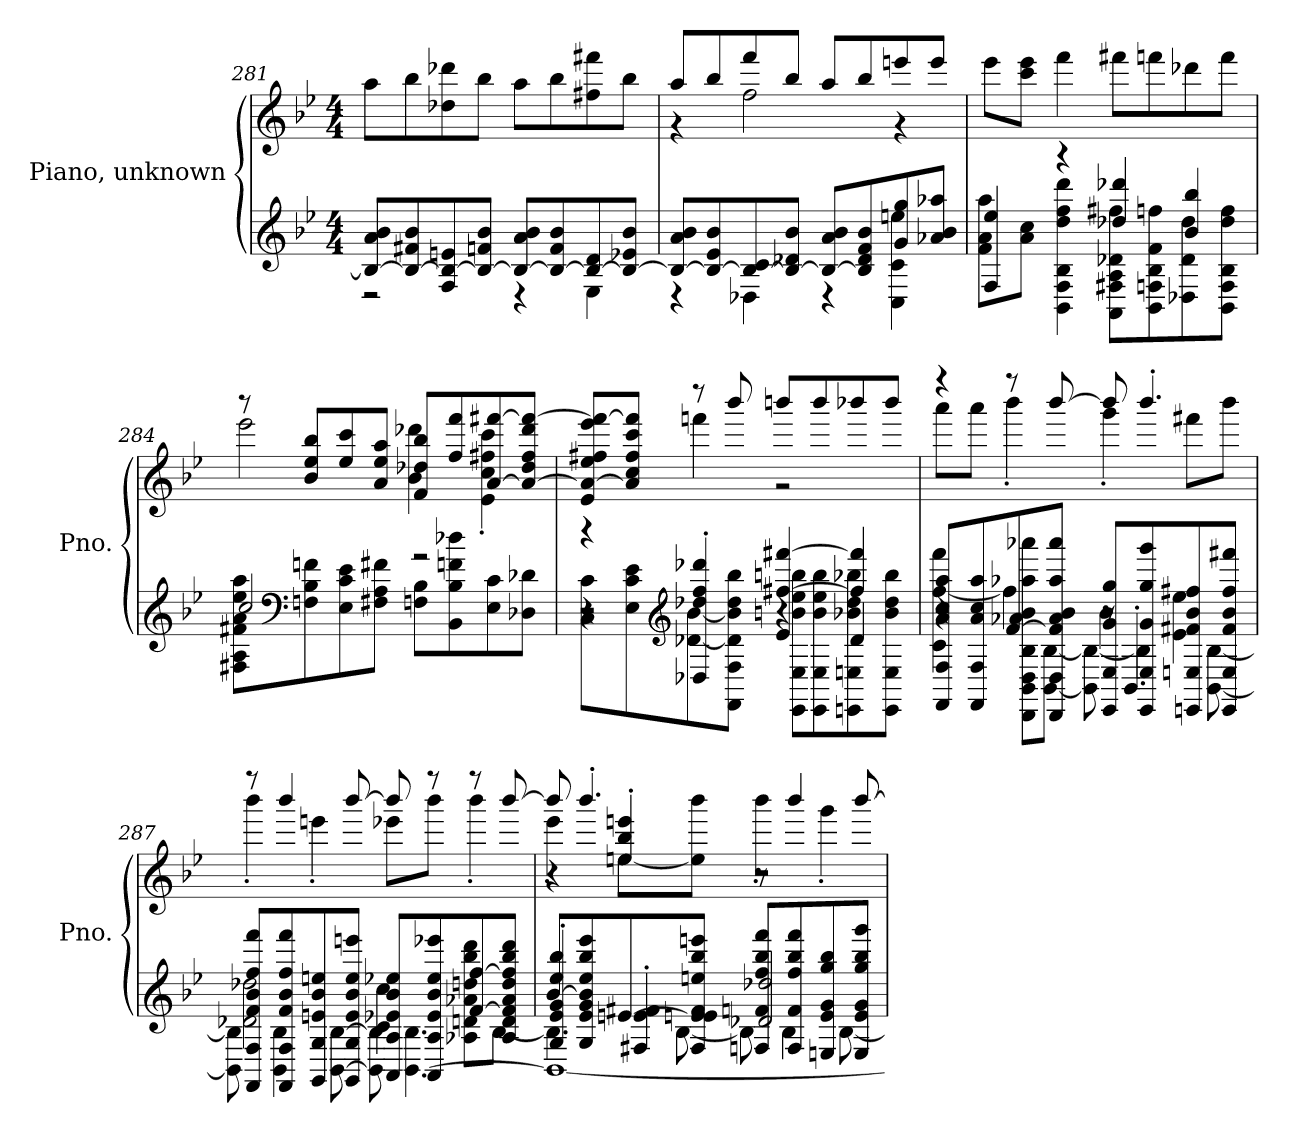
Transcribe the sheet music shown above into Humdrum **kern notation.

**kern	**kern
*part1	*part1
*staff2	*staff1
*I"Piano, unknown	*
*I'Pno.	*
!!LO:LB:g=z
*clefG2	*clefG2
*k[b-e-]	*k[b-e-]
*M4/4	*M4/4
=281	=281
*^	*
8B-/_ 8a/ 8b-/L	2r	8aa\L
8B-/_ 8f#X/ 8b-/	.	8bb-\
8F/ 8B-/_ 8en/	.	8dd-X\ 8ddd-X\
8B-/_ 8fn/ 8b-/J	.	8bb-\J
8B-/_ 8a/ 8b-/L	4r	8aa\L
8B-/_ 8f/ 8b-/	.	8bb-\
8B-/_ 8d/	4E-\	8ff#X\ 8fff#X\
8B-/_ 8e-X/ 8b-/J	.	8bb-\J
=282	=282	=282
*	*	*^
8B-/_ 8a/ 8b-/L	4r	8aa/L	4r
8B-/_ 8e-/ 8b-/	.	8bb-/	.
8B-/_ 8c/	4D-X\	8fff/	2ff\
8B-/_ 8d-X/ 8b-/J	.	8bb-/J	.
8B-/_ 8a/ 8b-/L	4r	8aa/L	.
8B-/] 8d-/ 8f/ 8b-/	.	8bb-/	.
8g/ 8gg/	4C\ 4c\ 4een\	8eeen/	4r
8a-X/ 8b-/ 8aa-X/J	.	8eee/J	.
*	*	*v	*v
=283	=283	=283
4F/ 4ee-/	8f\ 8a\ 8aa\L	8eee-\L
.	8a\ 8cc\J	8ccc\ 8eee-\J
4r	4BB-\ 4F\ 4B-\ 4dd\ 4ff\ 4ddd\	4fff\
4dd-X/ 4ddd-X/	8AA\ 8F#X\ 8A\ 8d-X\ 8ff#X\L	8fff#X\L
.	8BB-\ 8Fn\ 8B-\ 8f\ 8ffn\	8fffn\
4b-/ 4bb-/	8D-X\ 8d-\ 8dd-\	8ddd-X\
.	8BB-\ 8F\ 8B-\ 8dd-\ 8ff\J	8fff\J
!!LO:LB:g=z
=284	=284	=284
*	*	*^
2cc/	8F#X\ 8A\ 8f#X\ 8a\ 8ee-\ 8aa\L	8r	2eee-\
*clefF4	*	*	*
.	8Fn\ 8B-\ 8fn\	8b-/ 8ee-/ 8bb-/L	.
.	8E-\ 8c\ 8e-\	8ee-/ 8ccc/	.
.	8F#X\ 8A\ 8f#X\J	8a/ 8ee-/ 8aa/J	.
2r	8Fn\ 8B-\L	8f/ 8dd-X/ 8bb-/L	4b-\ 4ddd-X\
.	8BB-\ 8B-\ 8fn\ 8dd-X\	8ff/ 8fff/	.
.	8E-\ 8c\	[8a/ [8fff#X/	4e-\' 4cc\' 4ff#X\' 4ccc\'
.	8D-X\ 8d-X\J	8a/_ 8dd-/ 8ff#/ 8ddd-/ 8fff#/_J	.
=285	=285	=285	=285
*	*^	*	*
4r	8C\ 8c\L	2r	8e-/ 8a/_ 8ee-/ 8ff#X/ 8eee-/ 8fff#/_L	4r
.	8E-\ 8c\ 8e-\	.	8a/] 8cc/ 8ff#/ 8ccc/ 8fff#/]J	.
*clefG2	*	*	*	*
4D-X/' 4dd-X/' 4ff/' 4ddd-X/'	[8d-X\ [8b-\	.	8r	4fffn\
.	8FF\ 8F\ 8d-\] 8b-\] 8dd-\ 8bb-\J	.	8bbb-/	.
4e-/ [4ff#X/ [4fff#X/	8EE-\ 8E-\ 8bn\ 8ee-\ 8bbn\L	4r	8bbbn/L	2r
.	8EE-\ 8E-\ 8b\ 8ee-\ 8bb\	.	8bbb/	.
4ff#/] 4fff#/]	8EEn\ 8En\ 8b-X\ 8dd-\ 8bb-X\	4d-/	8bbb-X/	.
.	8EE\ 8E\ 8b-\ 8dd-\ 8bb-\J	.	8bbb-/J	.
!!LO:PB:g=z	!!
=286	=286	=286	=286	=286
*	*	*^	*	*
8FF/ 8F/ 8a/ 8cc/ 8aa/L	4c\ [4ff\ 4fff\	2r	4r	4r	8aaa\L
8FF/ 8F/ 8a/ 8cc/ 8aa/	.	.	.	.	8aaa\J
[8f/	4ff\]	.	8DD\ 8BB-\ 8D\ 8B-\ 8a-X\ 8b-\ 8aa-X\ 8aaa-X\L	8r	4bbb-'\
8DD/ 8D/ 8f/] 8a-/ 8b-/ 8aa-/ 8aaa-/J	.	.	[8BB-\ [8B-\J	[8bbb-/	.
8EE-/ 8E-/ 8g/ 8gg/L	4b-\	8r	8BB-\] 8B-\_	8bbb-/]	4ggg'\
8EE-/ 8E-/ 8g/ 8gg/ 8ggg/	.	4.BB-'/	4B-\]	4.bbb-'/	.
8EEn/ 8En/ 8f#X/ 8b-/ 8ff#X/	4e-\ 4ee-\	.	.	.	8fff#X\L
8EE/ 8E/ 8f#/ 8b-/ 8ff#/ 8fff#X/J	.	.	[8BB-\ [8B-\	.	8bbb-\J
*	*	*v	*v	*	*
=287	=287	=287	=287	=287
8FF/ 8F/ 8f/ 8b-/ 8ff/ 8fff/L	2d-X\ 2dd-X\	8BB-\] 8B-\]	8r	4bbb-'\
8FF/ 8F/ 8f/ 8b-/ 8ff/ 8fff/	.	4BB-\ 4B-\	4bbb-/	.
8GG/ 8G/ 8en/ 8b-/ 8een/	.	.	.	4eeen'\
8GG/ 8G/ 8e/ 8b-/ 8ee/ 8eeen/J	.	[8BB-\ [8B-\	[8bbb-/	.
8AA/ 8A/ 8e-X/ 8b-/ 8ee-X/L	4c\ 4cc\	8BB-\] 8B-\]	8bbb-/]	8eee-X\L
8AA/ 8A/ 8e-/ 8b-/ 8ee-/ 8eee-X/	.	[4.BB-\ 4.B-\	8r	8bbb-\J
[8f/ [8ff/	8A-X\ 8dn\ 8a-X\ 8ddn\ 8bb-\ 8ddd\L	.	8r	4bbb-'\
8A-/ 8d/ 8f/] 8a-/ 8dd/ 8ff/] 8bb-/ 8ddd/J	[8B-\J	.	[8bbb-/	.
!!LO:LB:g=z
=288	=288	=288	=288	=288
*	*	*^	*	*^
[8b-/L	4.B-\]	4G/' 4e-/' 4g/' 4ee-/' 4bb-/'	1BB-_	8bbb-/]	4eee-'\	4r
8G/ 8e-/ 8g/ 8b-/] 8ee-/ 8bb-/ 8eee-/	.	.	.	4.bbb-'/	.	.
[8e-/	.	4F#X/' 4en/' 4f#X/'	.	.	[8ee-\L	4een/' 4bb-/' 4eeen/'
8F#/ 8e-/] 8en/ 8f#/ 8een/ 8bb-/ 8eeen/J	[8B-\	.	.	.	8ee-\] 8bbb-\J	.
8Fn/ 8fn/ 8ff/ 8bb-/ 8fff/L	8B-\]	2d-X/ 2dd-X/	.	8r	4bbb-'\	2r
8F/ 8f/ 8ff/ 8bb-/ 8fff/	4B-\	.	.	4bbb-/	.	.
8En/ 8e/ 8g/ 8gg/ 8bb-/	.	.	.	.	4ggg'\	.
8E/ 8e/ 8g/ 8gg/ 8bb-/ 8ggg/J	[8B-\	.	.	[8bbb-/	.	.
*v	*v	*v	*v	*	*	*
*	*v	*v	*v
=	=
*-	*-
